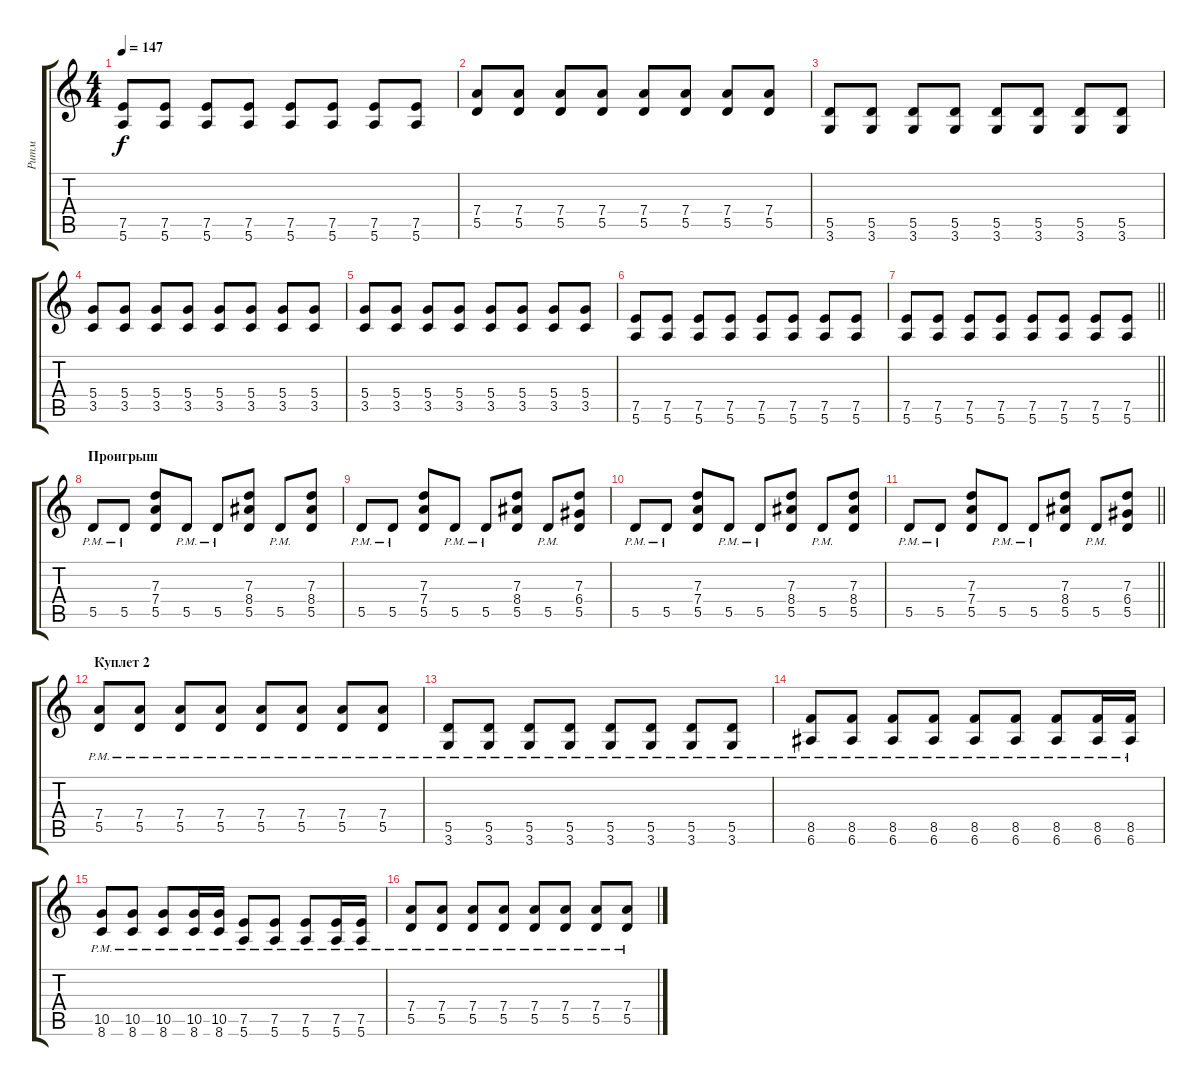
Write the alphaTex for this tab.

\track ("Ритм" "Ритм") {instrument electricguitarclean}
\staff {score tabs}
\tuning (E4 B3 G3 D3 A2 E2) {hide}
\ts (4 4)
\tempo 147
\clef g2
\ks c
(7.5 5.6).8{dy f} (7.5 5.6).8 (7.5 5.6).8 (7.5 5.6).8 (7.5 5.6).8 (7.5 5.6).8 (7.5 5.6).8 (7.5 5.6).8 |
(7.4 5.5).8 (7.4 5.5).8 (7.4 5.5).8 (7.4 5.5).8 (7.4 5.5).8 (7.4 5.5).8 (7.4 5.5).8 (7.4 5.5).8 |
(5.5 3.6).8 (5.5 3.6).8 (5.5 3.6).8 (5.5 3.6).8 (5.5 3.6).8 (5.5 3.6).8 (5.5 3.6).8 (5.5 3.6).8 |
(5.4 3.5).8 (5.4 3.5).8 (5.4 3.5).8 (5.4 3.5).8 (5.4 3.5).8 (5.4 3.5).8 (5.4 3.5).8 (5.4 3.5).8 |
(5.4 3.5).8 (5.4 3.5).8 (5.4 3.5).8 (5.4 3.5).8 (5.4 3.5).8 (5.4 3.5).8 (5.4 3.5).8 (5.4 3.5).8 |
(7.5 5.6).8 (7.5 5.6).8 (7.5 5.6).8 (7.5 5.6).8 (7.5 5.6).8 (7.5 5.6).8 (7.5 5.6).8 (7.5 5.6).8 |
\barLineRight lightlight
(7.5 5.6).8 (7.5 5.6).8 (7.5 5.6).8 (7.5 5.6).8 (7.5 5.6).8 (7.5 5.6).8 (7.5 5.6).8 (7.5 5.6).8 |
\section ("" "Проигрыш")
5.5{pm}.8 5.5{pm}.8 (7.3 7.4 5.5).8 5.5{pm}.8 5.5{pm}.8 (7.3 8.4 5.5).8 5.5{pm}.8 (7.3 8.4 5.5).8 |
5.5{pm}.8 5.5{pm}.8 (7.3 7.4 5.5).8 5.5{pm}.8 5.5{pm}.8 (7.3 8.4 5.5).8 5.5{pm}.8 (7.3 6.4 5.5).8 |
5.5{pm}.8 5.5{pm}.8 (7.3 7.4 5.5).8 5.5{pm}.8 5.5{pm}.8 (7.3 8.4 5.5).8 5.5{pm}.8 (7.3 8.4 5.5).8 |
\barLineRight lightlight
5.5{pm}.8 5.5{pm}.8 (7.3 7.4 5.5).8 5.5{pm}.8 5.5{pm}.8 (7.3 8.4 5.5).8 5.5{pm}.8 (7.3 6.4 5.5).8 |
\section ("" "Куплет 2")
(7.4{pm} 5.5{pm}).8 (7.4{pm} 5.5{pm}).8 (7.4{pm} 5.5{pm}).8 (7.4{pm} 5.5{pm}).8 (7.4{pm} 5.5{pm}).8 (7.4{pm} 5.5{pm}).8 (7.4{pm} 5.5{pm}).8 (7.4{pm} 5.5{pm}).8 |
(5.5{pm} 3.6).8 (5.5{pm} 3.6).8 (5.5{pm} 3.6).8 (5.5{pm} 3.6).8 (5.5{pm} 3.6).8 (5.5{pm} 3.6).8 (5.5{pm} 3.6).8 (5.5{pm} 3.6).8 |
(8.5{pm} 6.6).8 (8.5{pm} 6.6).8 (8.5{pm} 6.6).8 (8.5{pm} 6.6).8 (8.5{pm} 6.6).8 (8.5{pm} 6.6).8 (8.5{pm} 6.6).8 (8.5{pm} 6.6).16 (8.5{pm} 6.6).16 |
(10.5{pm} 8.6).8 (10.5{pm} 8.6).8 (10.5{pm} 8.6).8 (10.5{pm} 8.6).16 (10.5{pm} 8.6).16 (7.5{pm} 5.6).8 (7.5{pm} 5.6).8 (7.5{pm} 5.6).8 (7.5{pm} 5.6).16 (7.5{pm} 5.6).16 |
(7.4{pm} 5.5{pm}).8 (7.4{pm} 5.5{pm}).8 (7.4{pm} 5.5{pm}).8 (7.4{pm} 5.5{pm}).8 (7.4{pm} 5.5{pm}).8 (7.4{pm} 5.5{pm}).8 (7.4{pm} 5.5{pm}).8 (7.4{pm} 5.5{pm}).8
